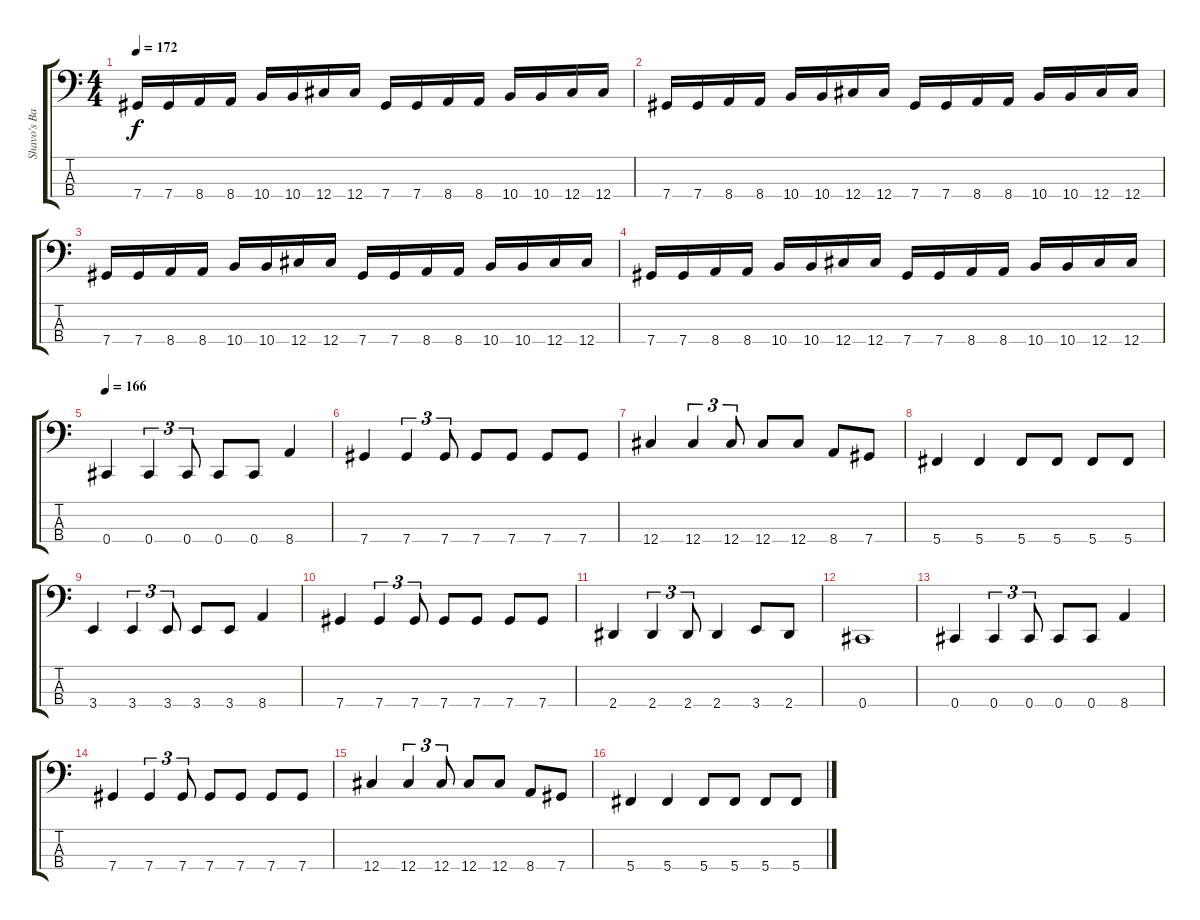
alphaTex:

\track ("Shavo's Bass" "Shavo's Ba") {instrument electricbassfinger}
\staff {score tabs}
\tuning (Gb2 Db2 Ab1 Db1) {hide}
\ts (4 4)
\tempo 172
\clef f4
\ks c
7.4.16{dy f} 7.4.16 8.4.16 8.4.16 10.4.16 10.4.16 12.4.16 12.4.16 7.4.16 7.4.16 8.4.16 8.4.16 10.4.16 10.4.16 12.4.16 12.4.16 |
7.4.16 7.4.16 8.4.16 8.4.16 10.4.16 10.4.16 12.4.16 12.4.16 7.4.16 7.4.16 8.4.16 8.4.16 10.4.16 10.4.16 12.4.16 12.4.16 |
7.4.16 7.4.16 8.4.16 8.4.16 10.4.16 10.4.16 12.4.16 12.4.16 7.4.16 7.4.16 8.4.16 8.4.16 10.4.16 10.4.16 12.4.16 12.4.16 |
7.4.16 7.4.16 8.4.16 8.4.16 10.4.16 10.4.16 12.4.16 12.4.16 7.4.16 7.4.16 8.4.16 8.4.16 10.4.16 10.4.16 12.4.16 12.4.16 |
\tempo 166
0.4.4 0.4.4{tu (3 2)} 0.4.8{tu (3 2)} 0.4.8 0.4.8 8.4.4 |
7.4.4 7.4.4{tu (3 2)} 7.4.8{tu (3 2)} 7.4.8 7.4.8 7.4.8 7.4.8 |
12.4.4 12.4.4{tu (3 2)} 12.4.8{tu (3 2)} 12.4.8 12.4.8 8.4.8 7.4.8 |
5.4.4 5.4.4 5.4.8 5.4.8 5.4.8 5.4.8 |
3.4.4 3.4.4{tu (3 2)} 3.4.8{tu (3 2)} 3.4.8 3.4.8 8.4.4 |
7.4.4 7.4.4{tu (3 2)} 7.4.8{tu (3 2)} 7.4.8 7.4.8 7.4.8 7.4.8 |
2.4.4 2.4.4{tu (3 2)} 2.4.8{tu (3 2)} 2.4.4 3.4.8 2.4.8 |
0.4.1 |
0.4.4 0.4.4{tu (3 2)} 0.4.8{tu (3 2)} 0.4.8 0.4.8 8.4.4 |
7.4.4 7.4.4{tu (3 2)} 7.4.8{tu (3 2)} 7.4.8 7.4.8 7.4.8 7.4.8 |
12.4.4 12.4.4{tu (3 2)} 12.4.8{tu (3 2)} 12.4.8 12.4.8 8.4.8 7.4.8 |
5.4.4 5.4.4 5.4.8 5.4.8 5.4.8 5.4.8
